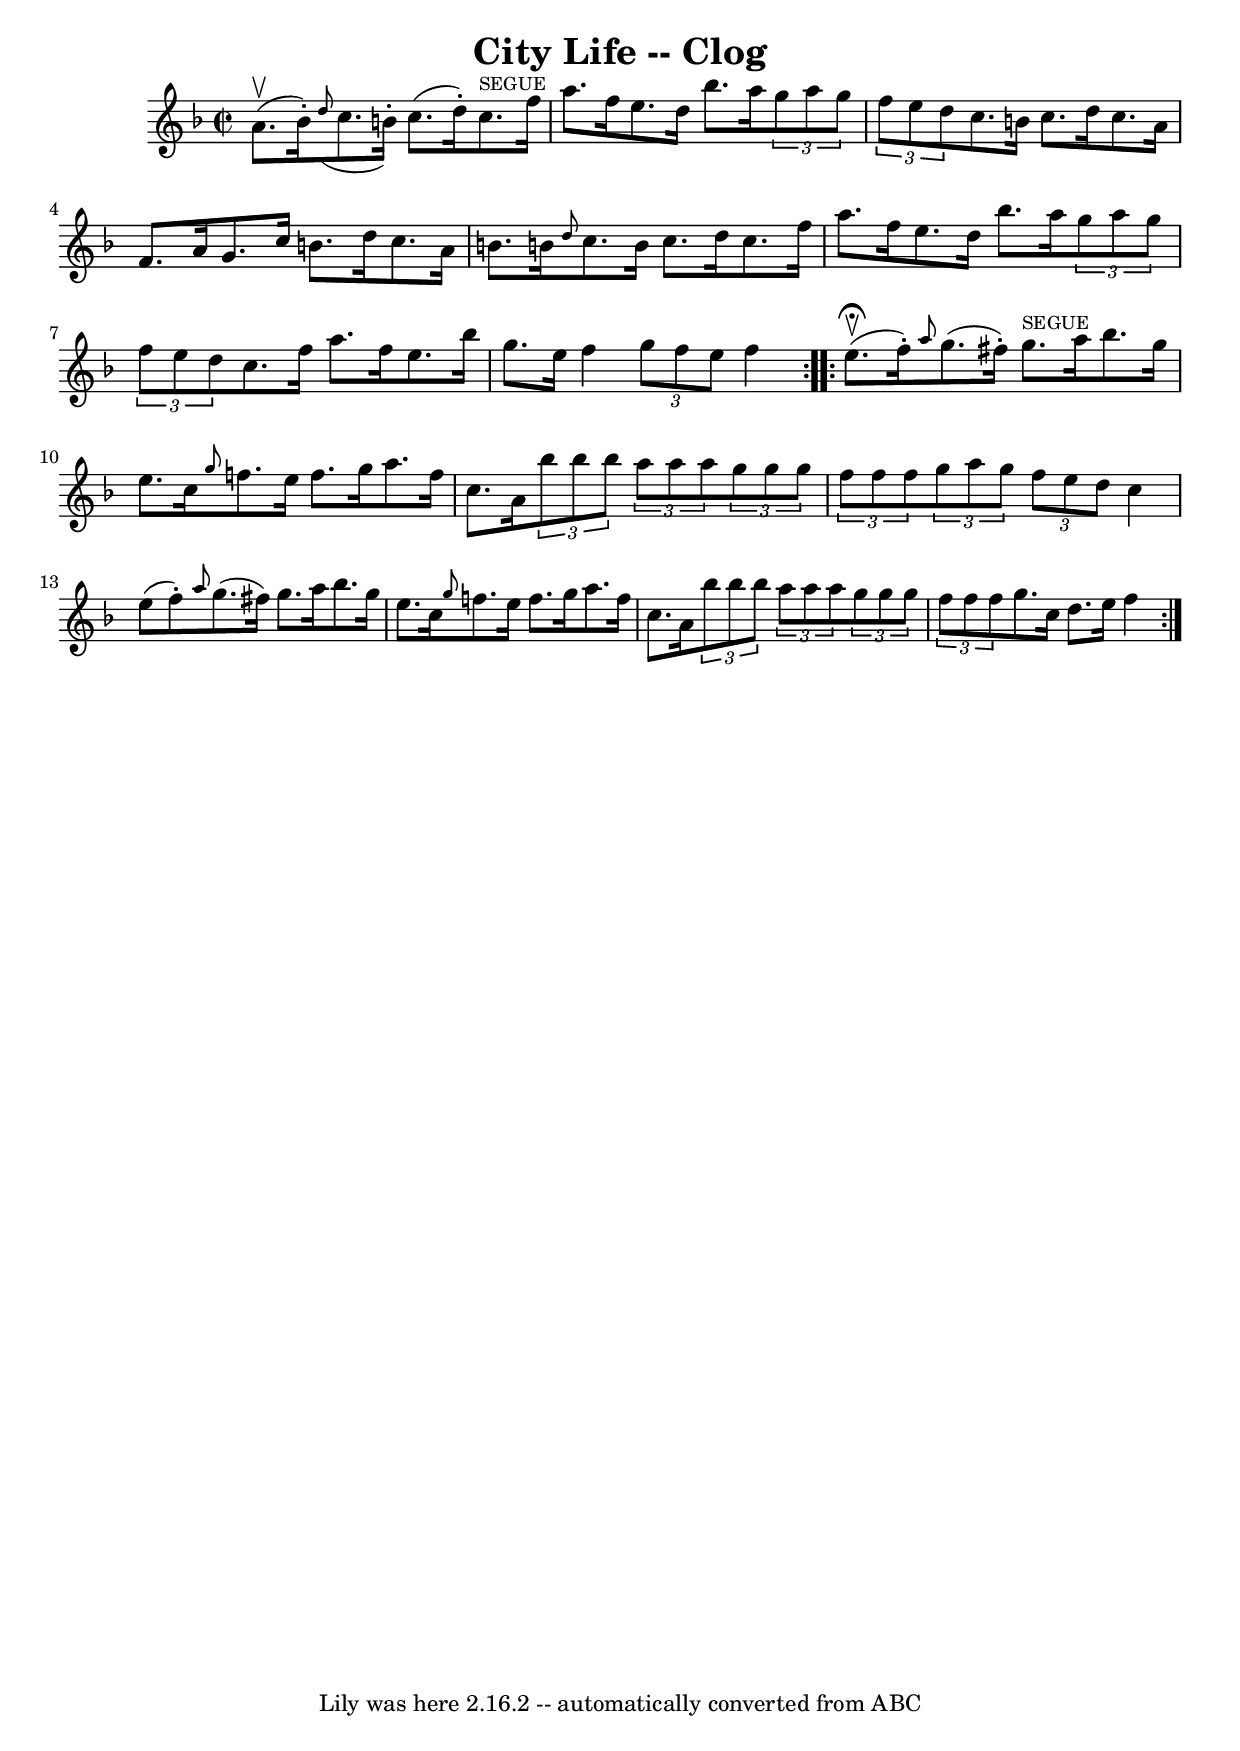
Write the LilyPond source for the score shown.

\version "2.16.2"
\include "Mammoth.ily"
\header {
  %% book = "Ryan's Mammoth Collection"
 crossRefNumber = "1"
 footnotes = ""
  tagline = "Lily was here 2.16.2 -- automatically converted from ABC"
  title = "City Life -- Clog"

}
voicedefault =  {



  \repeat volta 2 {

    \override Staff.TimeSignature #'style = #'C
    \time 2/2 
    \key f \major a'8.^\upbow(bf'16-.)  |
    \grace {    
 d''8 (
    } c''8. b'16-.) c''8. (d''16-.) c''8.^\segue f''16 a''8. f''16   |
 e''8. d''16 bf''8. a''16    
    \times 2/3 { g''8 a''8 g''8  
	       } \times 2/3 { f''8 e''8 d''8   			    }   |
 c''8. b'16 c''8. d''16 c''8. a'16 f'8. a'16   |
 g'8. c''16 b'8. d''16 c''8. a'16 b'8. b'!16   |
    \grace { d''8  
	   } c''8. b'16 c''8. d''16 c''8. f''16 a''8. f''16   |
 e''8. d''16 bf''8. a''16    
    \times 2/3 { g''8 a''8 g''8  
	       }   \times 2/3 { f''8 e''8 d''8   			      }   |
 c''8. f''16 a''8. f''16 e''8. bf''16 g''8. e''16   |
 f''4  \times 2/3 { g''8 f''8 e''8  
		     } f''4    
  }     

  \repeat volta 2 { e''8.^\fermata^\upbow(f''16-.)  |
    \grace {    
 a''8  
    } g''8. (fs''16-.) g''8.^\segue a''16 bf''8. g''16 e''8. c''16   |
    \grace { g''8  
	   } f''!8. e''16 f''8. g''16 a''8. f''16 c''8. a'16   |
    \times 2/3 { bf''8    
		 bf''8 bf''8  
	       } \times 2/3 { a''8 a''8 a''8  
			    }   \times 2/3 {   
			 g''8 g''8 g''8  
			    } \times 2/3 { f''8 f''8 f''8   					 }  |
    
    \times 2/3 { g''8 a''8 g''8  
	       } \times 2/3 { f''8 e''8 d''8  
			    } c''4 e''8 (f''8-.)  |
    \grace { a''8  
	   } g''8. ( fs''16) g''8. a''16 bf''8. g''16 e''8. c''16   |
    
    \grace { g''8  
	   } f''!8. e''16 f''8. g''16 a''8. f''16 c''8. a'16   |
    \times 2/3 { bf''8 bf''8 bf''8  
	       } 
    \times 2/3 { a''8 a''8 a''8  
	       }   \times 2/3 { g''8 g''8 g''8  
			      } 
    \times 2/3 { f''8 f''8 f''8   	       }  |
 g''8. c''16 d''8.    
 e''16 f''4  
  }   

}

\score{
  <<

    \context Staff="default"
    {
      \voicedefault 
      
    }

  >>
  \layout {
    
  }
  \midi {
  }

}
